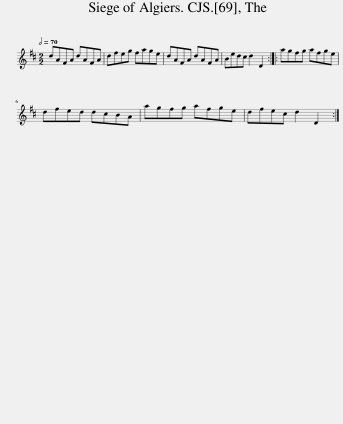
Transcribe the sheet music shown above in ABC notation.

X:1
L:1/8
Q:1/2=70
M:2/2
I:linebreak $
K:D
V:1 treble
V:1
 dAFA dAFA | dfeg fage | dAFA dAFA | Bedc d2 D2 :: agfg afge |$ %5
 dfed dcBA | agfg afge | dfec d2 D2 :| %8
